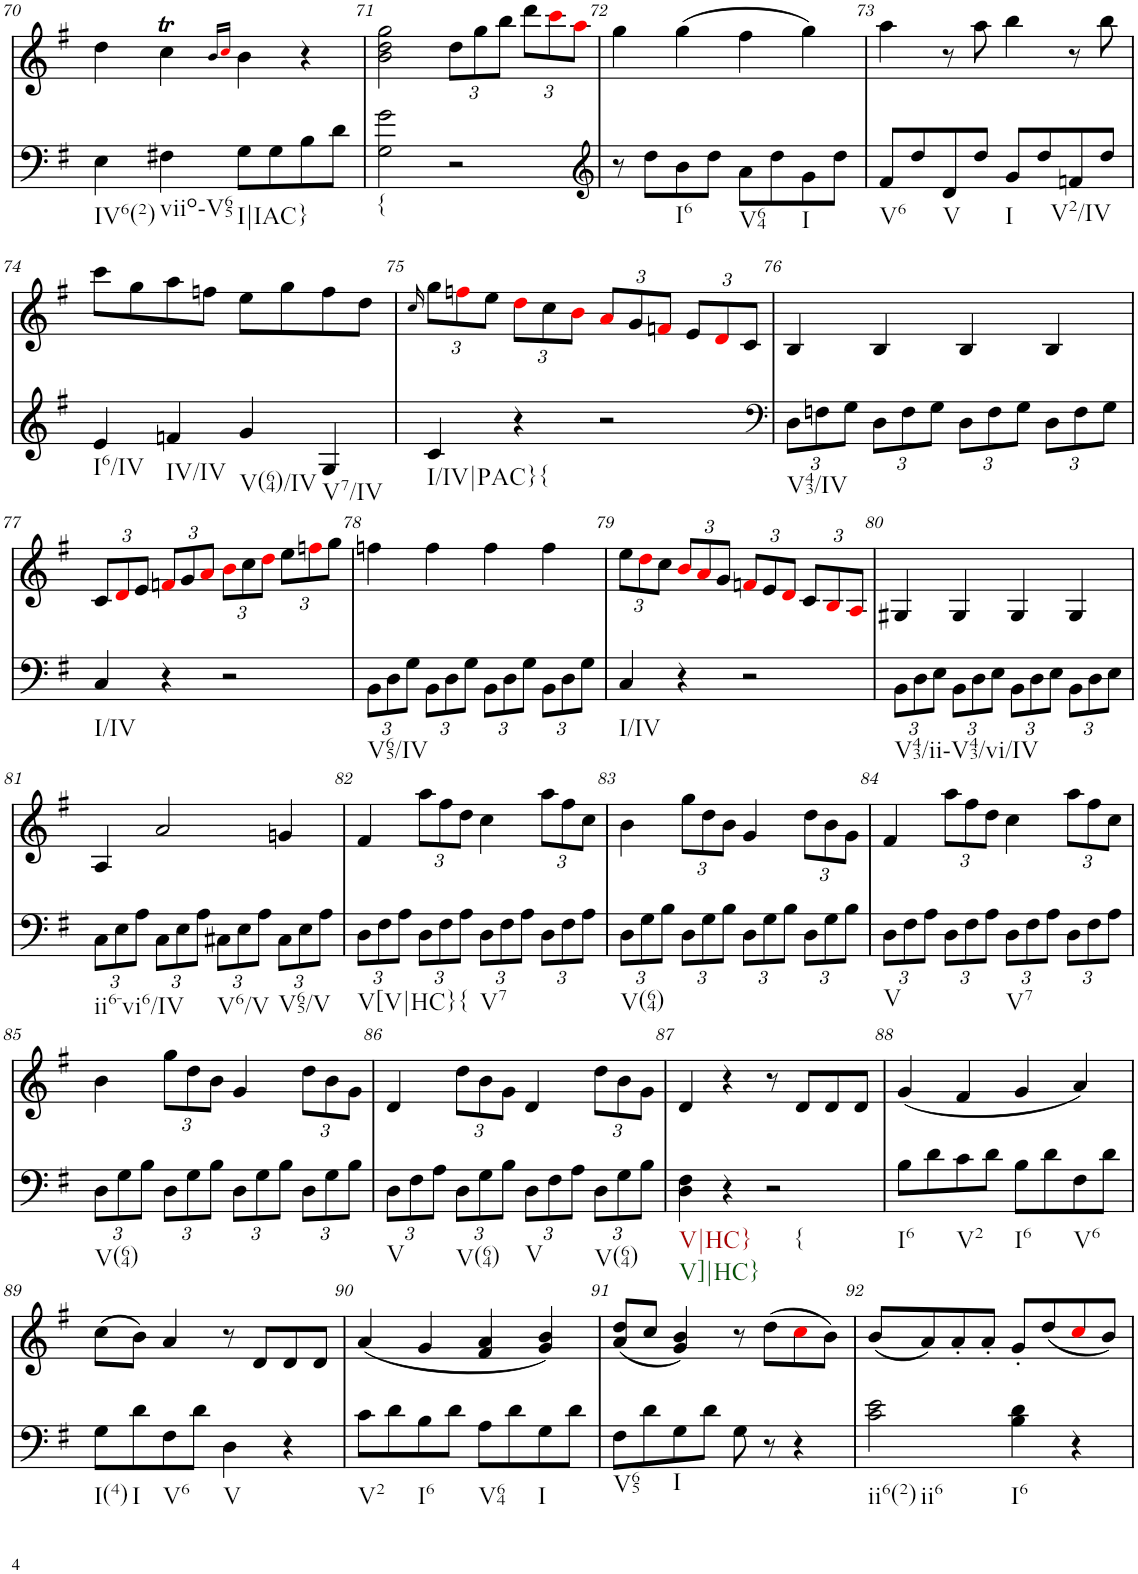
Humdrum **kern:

**kern	**kern	**text
*part2	*part1	*part1
*staff2	*staff1	*staff1
*I"piano	*I"piano	*
*I'Pno	*I'Pno	*
!!LO:PB:g=z
*clefF4	*clefG2	*
*k[f#]	*k[f#]	*
*G:	*G:	*
*M2/2	*M2/2	*
*met(c|)	*met(c|)	*
=70	=70	=70
!LO:TX:b:t=IV6(2)	!	!
4E\	4dd\	.
!LO:TX:b:t=viio-V65	!	!
4F#X\	4ccT\	.
.	16qb/LL	.
.	16qcci/JJ	.
!LO:TX:b:t=I|IAC}	!	!
8G\L	4b\	.
8G\	.	.
8B\	4r	.
8d\J	.	.
=71	=71	=71
!LO:TX:b:t={	!	!
!	!	!LO:LY:b
2G\ 2g\	2b\ 2dd\ 2gg\	f
*	*Xbrackettup	*
2r	12dd\L	.
.	12gg\	.
.	12bb\J	.
.	12ddd\L	.
.	12ccci\	.
.	12aai\J	.
=72	=72	=72
*clefG2	*	*
8r	4gg\	.
8dd\L	.	.
!LO:TX:b:t=I6	!	!
!	!	!LO:LY:b
8b\	(4gg\	p
8dd\J	.	.
!LO:TX:b:t=V64	!	!
8a\L	4ff#\	.
8dd\	.	.
!LO:TX:b:t=I	!	!
8g\	4gg\)	.
8dd\J	.	.
=73	=73	=73
!LO:TX:b:t=V6	!	!
8f#/L	4aa\	.
8dd/	.	.
!LO:TX:b:t=V	!	!
8d/	8r	.
8dd/J	8aa\	.
!LO:TX:b:t=I	!	!
8g/L	4bb\	.
8dd/	.	.
!LO:TX:b:t=V2/IV	!	!
8fn/	8r	.
8dd/J	8bb\	.
!!LO:LB:g=z
=74	=74	=74
!LO:TX:b:t=I6/IV	!	!
4e/	8ccc\L	.
.	8gg\	.
!LO:TX:b:t=IV/IV	!	!
4fn/	8aa\	.
.	8ffn\J	.
!LO:TX:b:t=V(64)/IV	!	!
4g/	8ee\L	.
.	8gg\	.
!LO:TX:b:t=V7/IV	!	!
4G/	8ff\	.
.	8dd\J	.
=75	=75	=75
.	16qcc/	.
!LO:TX:b:t=I/IV|PAC}{	!	!
4c/	12gg\L	.
.	12ffni\	.
.	12ee\J	.
4r	12ddi\L	.
.	12cc\	.
.	12bi\J	.
2r	12ai/L	.
.	12g/	.
.	12fni/J	.
.	12e/L	.
.	12di/	.
.	12c/J	.
=76	=76	=76
*clefF4	*	*
*Xbrackettup	*	*
!LO:TX:b:t=V43/IV	!	!
12D\L	4B/	.
12Fn\	.	.
12G\J	.	.
12D\L	4B/	.
12F\	.	.
12G\J	.	.
12D\L	4B/	.
12F\	.	.
12G\J	.	.
12D\L	4B/	.
12F\	.	.
12G\J	.	.
!!LO:LB:g=z
=77	=77	=77
!LO:TX:b:t=I/IV	!	!
4C/	12c/L	.
.	12di/	.
.	12e/J	.
4r	12fni/L	.
.	12g/	.
.	12ai/J	.
2r	12bi\L	.
.	12cc\	.
.	12ddi\J	.
.	12ee\L	.
.	12ffni\	.
.	12gg\J	.
=78	=78	=78
!LO:TX:b:t=V65/IV	!	!
12BB\L	4ffn\	.
12D\	.	.
12G\J	.	.
12BB\L	4ff\	.
12D\	.	.
12G\J	.	.
12BB\L	4ff\	.
12D\	.	.
12G\J	.	.
12BB\L	4ff\	.
12D\	.	.
12G\J	.	.
=79	=79	=79
!LO:TX:b:t=I/IV	!	!
4C/	12ee\L	.
.	12ddi\	.
.	12cc\J	.
4r	12bi/L	.
.	12ai/	.
.	12g/J	.
2r	12fni/L	.
.	12e/	.
.	12di/J	.
.	12c/L	.
.	12Bi/	.
.	12Ai/J	.
=80	=80	=80
!LO:TX:b:t=V43/ii-V43/vi/IV	!	!
12BB\L	4G#X/	.
12D\	.	.
12E\J	.	.
12BB\L	4G#/	.
12D\	.	.
12E\J	.	.
12BB\L	4G#/	.
12D\	.	.
12E\J	.	.
12BB\L	4G#/	.
12D\	.	.
12E\J	.	.
!!LO:LB:g=z
=81	=81	=81
!LO:TX:b:t=ii6-vi6/IV	!	!
12C\L	4A/	.
12E\	.	.
12A\J	.	.
12C\L	2a/	.
12E\	.	.
12A\J	.	.
!LO:TX:b:t=V6/V	!	!
12C#X\L	.	.
12E\	.	.
12A\J	.	.
!LO:TX:b:t=V65/V	!	!
12C#\L	4gn/	.
12E\	.	.
12A\J	.	.
=82	=82	=82
!LO:TX:b:t=V[V|HC}{	!	!
!	!	!LO:LY:b
12D\L	4f#/	f
12F#\	.	.
12A\J	.	.
12D\L	12aa\L	.
12F#\	12ff#\	.
12A\J	12dd\J	.
!LO:TX:b:t=V7	!	!
12D\L	4cc\	.
12F#\	.	.
12A\J	.	.
12D\L	12aa\L	.
12F#\	12ff#\	.
12A\J	12cc\J	.
=83	=83	=83
!LO:TX:b:t=V(64)	!	!
12D\L	4b\	.
12G\	.	.
12B\J	.	.
12D\L	12gg\L	.
12G\	12dd\	.
12B\J	12b\J	.
12D\L	4g/	.
12G\	.	.
12B\J	.	.
12D\L	12dd\L	.
12G\	12b\	.
12B\J	12g\J	.
=84	=84	=84
!LO:TX:b:t=V	!	!
12D\L	4f#/	.
12F#\	.	.
12A\J	.	.
12D\L	12aa\L	.
12F#\	12ff#\	.
12A\J	12dd\J	.
!LO:TX:b:t=V7	!	!
12D\L	4cc\	.
12F#\	.	.
12A\J	.	.
12D\L	12aa\L	.
12F#\	12ff#\	.
12A\J	12cc\J	.
!!LO:LB:g=z
=85	=85	=85
!LO:TX:b:t=V(64)	!	!
12D\L	4b\	.
12G\	.	.
12B\J	.	.
12D\L	12gg\L	.
12G\	12dd\	.
12B\J	12b\J	.
12D\L	4g/	.
12G\	.	.
12B\J	.	.
12D\L	12dd\L	.
12G\	12b\	.
12B\J	12g\J	.
=86	=86	=86
!LO:TX:b:t=V	!	!
12D\L	4d/	.
12F#\	.	.
12A\J	.	.
!LO:TX:b:t=V(64)	!	!
12D\L	12dd\L	.
12G\	12b\	.
12B\J	12g\J	.
!LO:TX:b:t=V	!	!
12D\L	4d/	.
12F#\	.	.
12A\J	.	.
!LO:TX:b:t=V(64)	!	!
12D\L	12dd\L	.
12G\	12b\	.
12B\J	12g\J	.
=87	=87	=87
!LO:TX:b:t=V|HC}	!	!
!LO:TX:b:t=V]|HC}	!	!
4D\ 4F#\	4d/	.
4r	4r	.
!LO:TX:b:t={	!	!
2r	8r	.
!	!	!LO:LY:b
.	8d/L	p
.	8d/	.
.	8d/J	.
=88	=88	=88
!LO:TX:b:t=I6	!	!
8B\L	(4g/	.
8d\	.	.
!LO:TX:b:t=V2	!	!
8c\	4f#/	.
8d\J	.	.
!LO:TX:b:t=I6	!	!
8B\L	4g/	.
8d\	.	.
!LO:TX:b:t=V6	!	!
8F#\	4a/)	.
8d\J	.	.
!!LO:LB:g=z
=89	=89	=89
!LO:TX:b:t=I(4)	!	!
8G\L	(8cc\L	.
!LO:TX:b:t=I	!	!
8d\	8b\J)	.
!LO:TX:b:t=V6	!	!
8F#\	4a/	.
8d\J	.	.
!LO:TX:b:t=V	!	!
4D\	8r	.
.	8d/L	.
4r	8d/	.
.	8d/J	.
=90	=90	=90
!LO:TX:b:t=V2	!	!
8c\L	(4a/	.
8d\	.	.
!LO:TX:b:t=I6	!	!
8B\	4g/	.
8d\J	.	.
!LO:TX:b:t=V64	!	!
8A\L	4f#/ 4a/	.
8d\	.	.
!LO:TX:b:t=I	!	!
8G\	4g/ 4b/)	.
8d\J	.	.
=91	=91	=91
!LO:TX:b:t=V65	!	!
8F#\L	(8a/ 8dd/L	.
8d\	8cc/J	.
!LO:TX:b:t=I	!	!
8G\	4g/ 4b/)	.
8d\J	.	.
8G\	8r	.
8r	(8dd\L	.
4r	8cci\	.
.	8b\J)	.
=92	=92	=92
!LO:TX:b:t=ii6(2)	!	!
!LO:TX:b:t=ii6	!	!
2c\ 2e\	(8b/L	.
.	8a/)	.
.	8a'/	.
.	8a'/J	.
!LO:TX:b:t=I6	!	!
4B\ 4d\	8g'/L	.
.	(8dd/	.
4r	8cci/	.
.	8b/J)	.
=	=	=
*-	*-	*-
